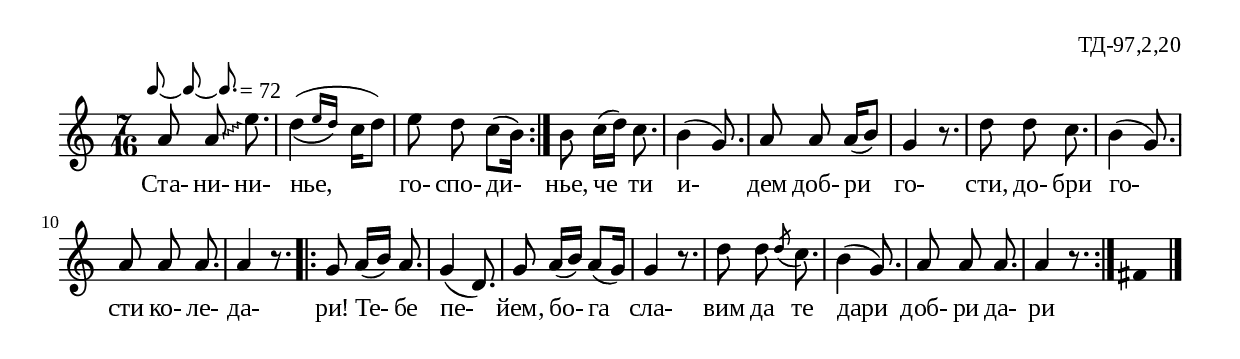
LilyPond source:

%{
td_097_2_20
%}

\include "td-preamble.ly"
\include "Rhythm_marks.ly"

\score {
\relative c'' {
%\tempo 8 = 152
\override Score.RehearsalMark #'self-alignment-X = #LEFT
\once \override Score.RehearsalMark #'X-offset = #8
  \rhythmMarkA \rhyMarkAAAdot #"72"
\time 7/16
\override Glissando #'style = #'zigzag
\phrasingSlurDown
a8 a\noBeam\glissando e'8. | \afterGrace d4(\( { e16[ d]\) } c16[ d8]) | e8 d\noBeam c[( b16]) |
\bar ":|"
b8 c16[( d]) c8. | b4( g8.) | a8 a\noBeam a16[( b8]) | g4 r8. |
d'8 d\noBeam c8. | b4( g8.) | a8 a\noBeam a8. | a4 r8. |
\bar "|:"
g8 a16[( b]) a8. | g4( d8.) | g8 a16[( b]) a8[( g16]) | g4 r8. |
d'8 d\noBeam \acciaccatura d c8. | b4( g8.) | a8 a\noBeam a8. | a4 r8.
 \bar ":|" 
s8. \fixB fis4
\bar "|."
}
\addlyrics { Ста- ни- ни- нье, го- спо- ди- нье, че ти и- дем доб- ри го- сти,
до- бри го- сти ко- ле- да- ри! Те- бе пе- йем, бо- га сла- вим
да те дари доб- ри да- ри }
%
\layout {
%   \context { 
%	    \Staff \remove "Time_signature_engraver" } 
  indent = #0
  line-width = 190\mm
  ragged-right=##f
}
%
\midi { 
	\context {
		\Score tempoWholesPerMinute = #(ly:make-moment 126 4)
		}
	}
}
%
\header{
  opus = "ТД-97,2,20"
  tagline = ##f
}


